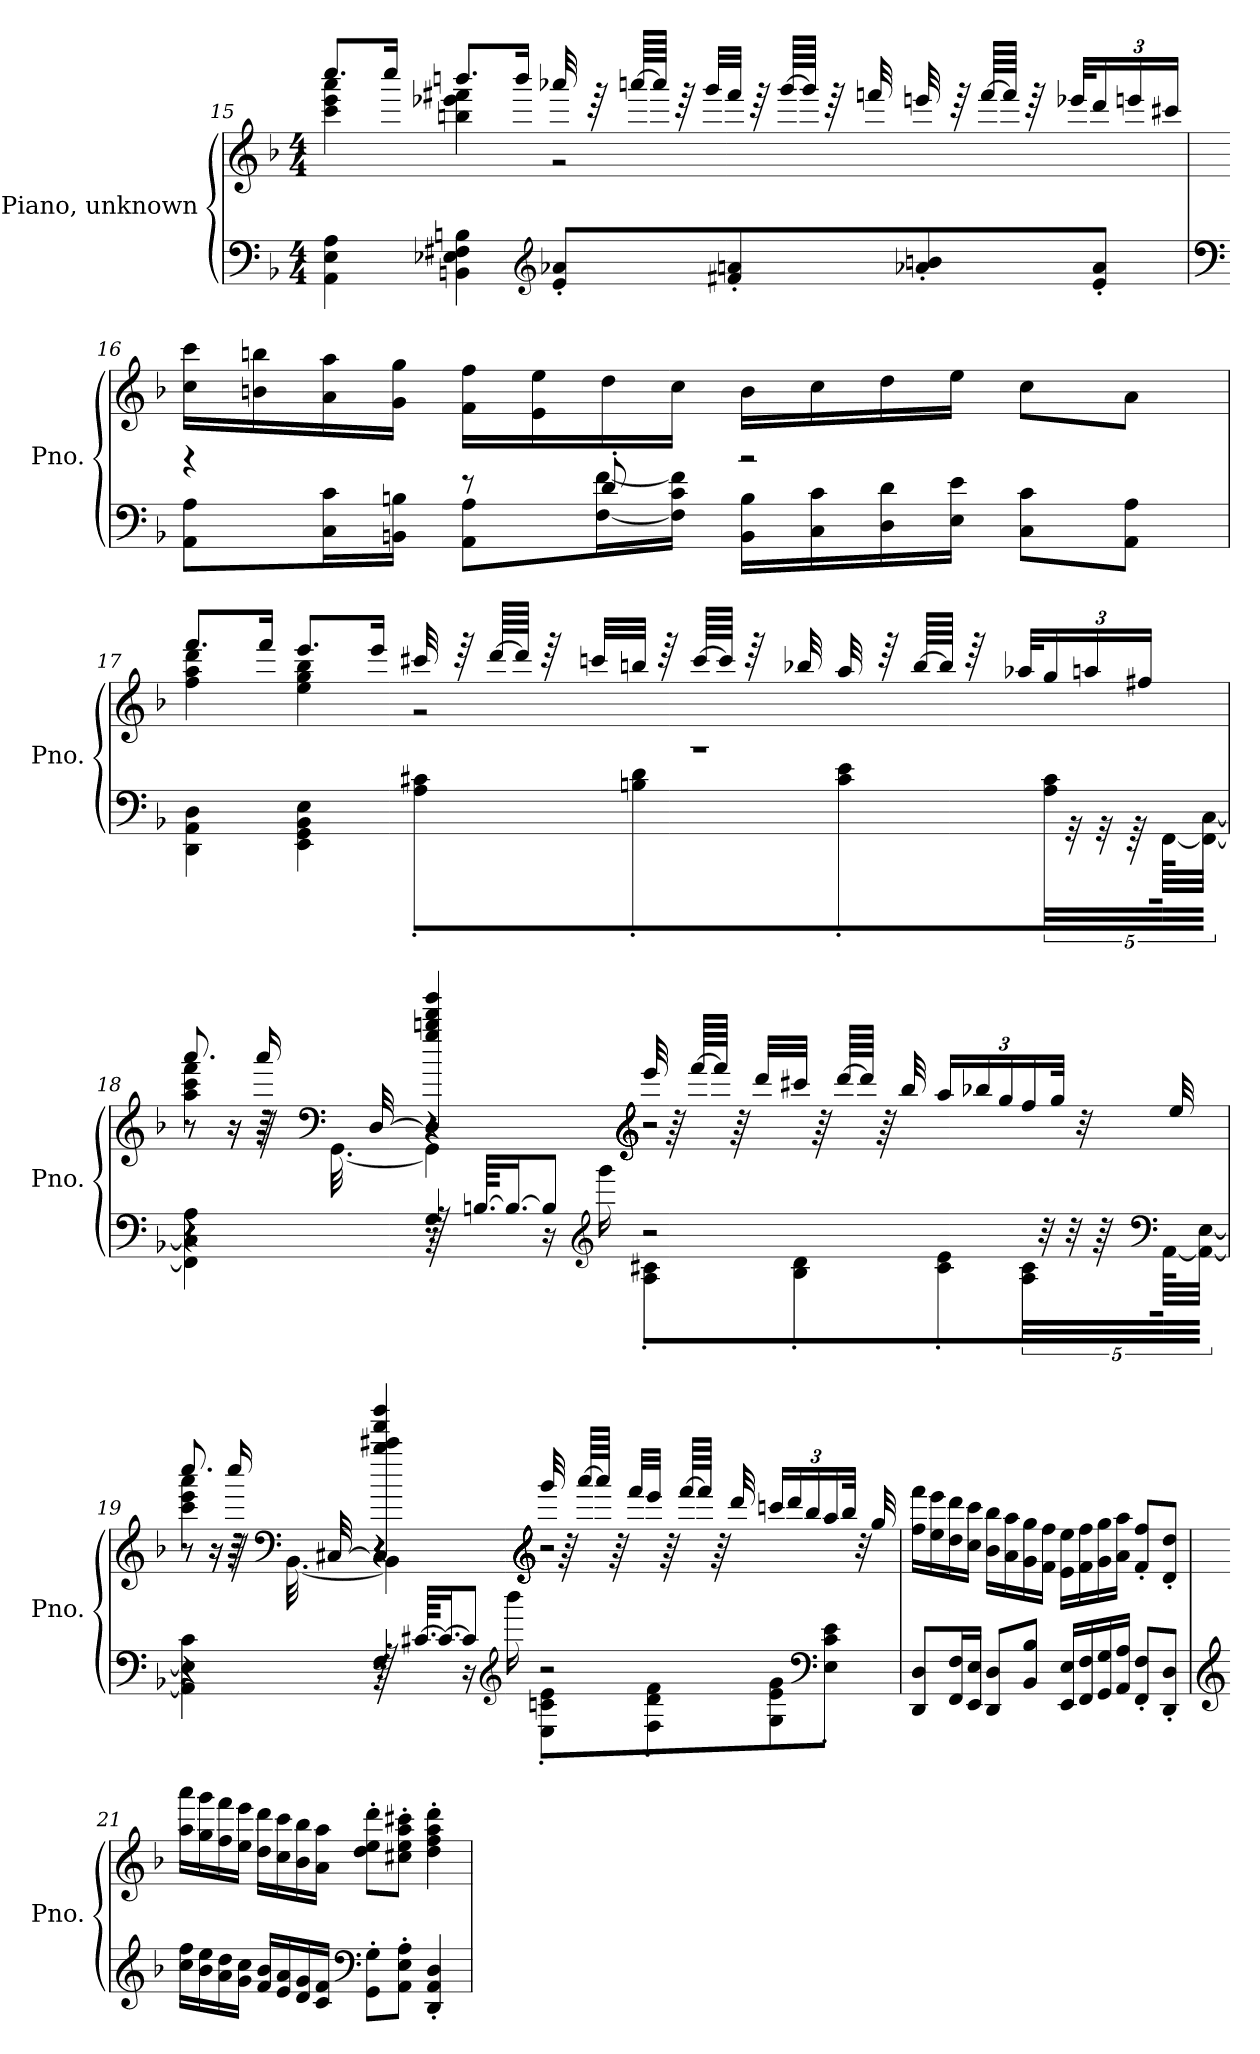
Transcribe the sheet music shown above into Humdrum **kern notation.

**kern	**kern
*part1	*part1
*staff2	*staff1
*I"Piano, unknown	*
*I'Pno.	*
!!LO:LB:g=z
*clefF4	*clefG2
*k[b-]	*k[b-]
*M4/4	*M4/4
=15	=15
*	*^
4AA\ 4E\ 4A\	8.cccc/L	4ccc\ 4eee\ 4aaa\
.	16cccc/Jk	.
4BBn\ 4E-X\ 4F#X\ 4Bn\	8.bbbn/L	4bbn\ 4eee-X\ 4fff#X\
.	16bbb/Jk	.
*clefG2	*	*
8e/' 8a-X/'L	32aaa-X/	2r
.	64r	.
.	[64aaan/LLLL	.
.	64aaa/JJJJ]	.
.	64r	.
.	32ggg/LLL	.
8f#X/' 8an/'	32fff#/JJJ	.
.	64r	.
.	[64ggg/LLLL	.
.	64ggg/JJJJ]	.
.	64r	.
.	32fffn/	.
8a-X/' 8bn/'	32eeen/	.
.	64r	.
.	[64fff/LLLL	.
.	64fff/JJJJ]	.
.	64r	.
.	32eee-X/KLL	.
*	*Xbrackettup	*
8e/' 8a-/'J	24ddd/	.
.	24eeen/	.
.	24ccc#X/JJ	.
*	*v	*v
!!LO:LB:g=z
=16	=16
*clefF4	*
*^	*
4r	8AA\ 8A\L	16cc\ 16ccc\LL
.	.	16bn\ 16bbn\
.	16C\ 16c\L	16a\ 16aa\
.	16BBn\ 16Bn\JJ	16g\ 16gg\JJ
8r	8AA\ 8A\L	16f\ 16ff\LL
.	.	16e\ 16ee\
8d'/	[16F\ [16f\L	16dd\
.	16F\] 16c\ 16f\]JJ	16cc\JJ
2r	16BB\ 16B\LL	16b\LL
.	16C\ 16c\	16cc\
.	16D\ 16d\	16dd\
.	16E\ 16e\JJ	16ee\JJ
.	8C\ 8c\L	8cc\L
.	8AA\ 8A\J	8a\J
!!LO:LB:g=z
=17	=17	=17
*	*	*^
1r	4DD\ 4AA\ 4D\	8.fff/L	4ff\ 4aa\ 4ddd\
.	.	16fff/Jk	.
.	4EE\ 4GG\ 4BB-\ 4E\	8.eee/L	4ee\ 4gg\ 4bb-\
.	.	16eee/Jk	.
.	8A\' 8c#X\'L	32ccc#X/	2r
.	.	64r	.
.	.	[64ddd/LLLL	.
.	.	64ddd/JJJJ]	.
.	.	64r	.
.	.	32cccn/LLL	.
.	8Bn\' 8d\'	32bbn/JJJ	.
.	.	64r	.
.	.	[64ccc/LLLL	.
.	.	64ccc/JJJJ]	.
.	.	64r	.
.	.	32bb-X/	.
.	8c#\' 8e\'	32aa/	.
.	.	64r	.
.	.	[64bb-/LLLL	.
.	.	64bb-/JJJJ]	.
.	.	64r	.
.	.	32aa-X/KLL	.
.	40A\ 40c#\Jkk	24gg/	.
.	40r	.	.
.	.	24aan/	.
.	40r	.	.
.	80r	.	.
.	.	24ff#X/JJ	.
.	[80FF\KLLL	.	.
.	40FF\_ [40C\JJJ	.	.
!!LO:LB:g=z
=18	=18	=18	=18
*	*^	*^	*^
4r	4FF\] 4C\] 4A\	4r	8r	4aa\ 4ccc\ 4fff\	8.aaa/	8r
.	.	.	16r	.	.	16r
.	.	.	16aaa/	.	32r	64r
*	*	*	*clefF4	*	*	*
.	.	.	.	.	.	[32.GG\
.	.	.	.	.	[32D/	.
128r	8r	4G/	4r	4r	4D/] 4gg/ 4bbn/ 4ddd/ 4ggg/	4GG\]
[64.Bn/KKLL	.	.	.	.	.	.
16.B/J_	.	.	.	.	.	.
8B/J]	16r	.	.	.	.	.
*clefG2	*	*	*	*	*	*
.	16ggg\	.	.	.	.	.
*	*	*	*clefG2	*	*	*
2r	8A\' 8c#X\'L	2r	2r	2r	32eee/	2r
.	.	.	.	.	64r	.
.	.	.	.	.	[64fff/LLLL	.
.	.	.	.	.	64fff/JJJJ]	.
.	.	.	.	.	64r	.
.	.	.	.	.	32ddd/LLL	.
.	8B\' 8d\'	.	.	.	32ccc#X/JJJ	.
.	.	.	.	.	64r	.
.	.	.	.	.	[64ddd/LLLL	.
.	.	.	.	.	64ddd/JJJJ]	.
.	.	.	.	.	64r	.
.	.	.	.	.	32bb/	.
.	8c#\' 8e\'	.	.	.	24aa/LL	.
.	.	.	.	.	24bb-X/	.
.	.	.	.	.	24gg/	.
.	40A\ 40c#\Jkk	.	.	.	24ff/	.
.	40r	.	.	.	.	.
.	.	.	.	.	48gg/JJk	.
.	40r	.	.	.	.	.
.	.	.	.	.	32r	.
.	80r	.	.	.	.	.
*clefF4	*	*	*	*	*	*
.	[80AA\KLLL	.	.	.	.	.
.	.	.	.	.	32ee/	.
.	40AA\_ [40E\JJJ	.	.	.	.	.
!!LO:PB:g=z	!!	!!	!!
=19	=19	=19	=19	=19	=19	=19
4r	4AA\] 4E\] 4c\	4r	8r	4ccc\ 4eee\ 4aaa\	8.cccc/	8r
.	.	.	16r	.	.	16r
.	.	.	16cccc/	.	32r	64r
*	*	*	*clefF4	*	*	*
.	.	.	.	.	.	[32.BB-\
.	.	.	.	.	[32C#X/	.
128r	8r	4F/	4r	4r	4C#/] 4bb-/ 4ccc#X/ 4fff/ 4bbb-/	4BB-\]
[64.c#X/KKLL	.	.	.	.	.	.
16.c#/J_	.	.	.	.	.	.
8c#/J]	16r	.	.	.	.	.
*clefG2	*	*	*	*	*	*
.	16bbb-\	.	.	.	.	.
*	*	*	*clefG2	*	*	*
2r	8E\' 8cn\' 8e\'L	2r	2r	2r	32ggg/	2r
.	.	.	.	.	64r	.
.	.	.	.	.	[64aaa/LLLL	.
.	.	.	.	.	64aaa/JJJJ]	.
.	.	.	.	.	64r	.
.	.	.	.	.	32fff/LLL	.
.	8F\' 8d\' 8f\'	.	.	.	32eee/JJJ	.
.	.	.	.	.	64r	.
.	.	.	.	.	[64fff/LLLL	.
.	.	.	.	.	64fff/JJJJ]	.
.	.	.	.	.	64r	.
.	.	.	.	.	32ddd/	.
.	8G\' 8e\' 8g\'	.	.	.	24cccn/LL	.
.	.	.	.	.	24ddd/	.
.	.	.	.	.	24bb-/	.
*clefF4	*	*	*	*	*	*
.	8E\' 8c\' 8e\'J	.	.	.	24aa/	.
.	.	.	.	.	48bb-/JJk	.
.	.	.	.	.	32r	.
.	.	.	.	.	32gg/	.
*v	*v	*v	*	*	*	*
*	*v	*v	*v	*v
!!LO:LB:g=z
=20	=20
8DD/ 8D/L	16ff\ 16fff\LL
.	16ee\ 16eee\
16FF/ 16F/L	16dd\ 16ddd\
16EE/ 16E/JJ	16cc\ 16ccc\JJ
8DD/ 8D/L	16b-\ 16bb-\LL
.	16a\ 16aa\
8BB-/ 8B-/J	16g\ 16gg\
.	16f\ 16ff\JJ
16EE/ 16E/LL	16e\ 16ee\LL
16FF/ 16F/	16f\ 16ff\
16GG/ 16G/	16g\ 16gg\
16AA/ 16A/JJ	16a\ 16aa\JJ
8FF/' 8F/'L	8f/' 8ff/'L
8DD/' 8D/'J	8d/' 8dd/'J
=21	=21
*clefG2	*
16cc\ 16ff\LL	16aa\ 16aaa\LL
16b-\ 16ee\	16gg\ 16ggg\
16a\ 16dd\	16ff\ 16fff\
16g\ 16cc\JJ	16ee\ 16eee\JJ
16f/ 16b-/LL	16dd\ 16ddd\LL
16e/ 16a/	16cc\ 16ccc\
16d/ 16g/	16b-\ 16bb-\
16c/ 16f/JJ	16a\ 16aa\JJ
*clefF4	*
8GG\' 8G\'L	8dd\' 8ee\' 8ddd\'L
8AA\' 8E\' 8A\'J	8cc#X\' 8ee\' 8aa\' 8ccc#X\'J
4DD/' 4AA/' 4D/'	4dd\' 4ff\' 4aa\' 4ddd\'
=	=
*-	*-
